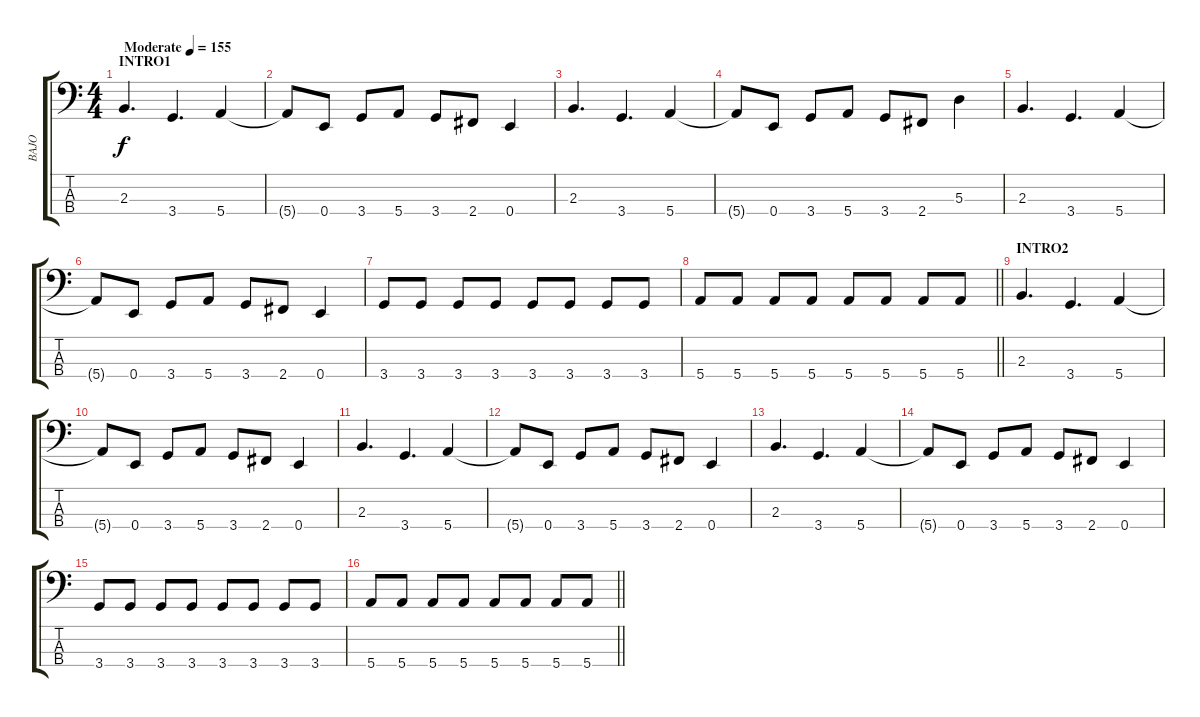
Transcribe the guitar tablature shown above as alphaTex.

\track ("BAJO" "BAJO") {instrument electricbassfinger}
\staff {score tabs}
\tuning (G2 D2 A1 E1) {hide}
\ts (4 4)
\section ("" "INTRO1")
\tempo (155 "Moderate")
\clef f4
\ks c
2.3.4{d dy f instrument electricbassfinger} 3.4.4{d} 5.4.4 |
5.4{t}.8 0.4.8 3.4.8 5.4.8 3.4.8 2.4.8 0.4.4 |
2.3.4{d} 3.4.4{d} 5.4.4 |
5.4{t}.8 0.4.8 3.4.8 5.4.8 3.4.8 2.4.8 5.3.4 |
2.3.4{d} 3.4.4{d} 5.4.4 |
5.4{t}.8 0.4.8 3.4.8 5.4.8 3.4.8 2.4.8 0.4.4 |
3.4.8 3.4.8 3.4.8 3.4.8 3.4.8 3.4.8 3.4.8 3.4.8 |
\barLineRight lightlight
5.4.8 5.4.8 5.4.8 5.4.8 5.4.8 5.4.8 5.4.8 5.4.8 |
\section ("" "INTRO2")
2.3.4{d} 3.4.4{d} 5.4.4 |
5.4{t}.8 0.4.8 3.4.8 5.4.8 3.4.8 2.4.8 0.4.4 |
2.3.4{d} 3.4.4{d} 5.4.4 |
5.4{t}.8 0.4.8 3.4.8 5.4.8 3.4.8 2.4.8 0.4.4 |
2.3.4{d} 3.4.4{d} 5.4.4 |
5.4{t}.8 0.4.8 3.4.8 5.4.8 3.4.8 2.4.8 0.4.4 |
3.4.8 3.4.8 3.4.8 3.4.8 3.4.8 3.4.8 3.4.8 3.4.8 |
\barLineRight lightlight
5.4.8 5.4.8 5.4.8 5.4.8 5.4.8 5.4.8 5.4.8 5.4.8
